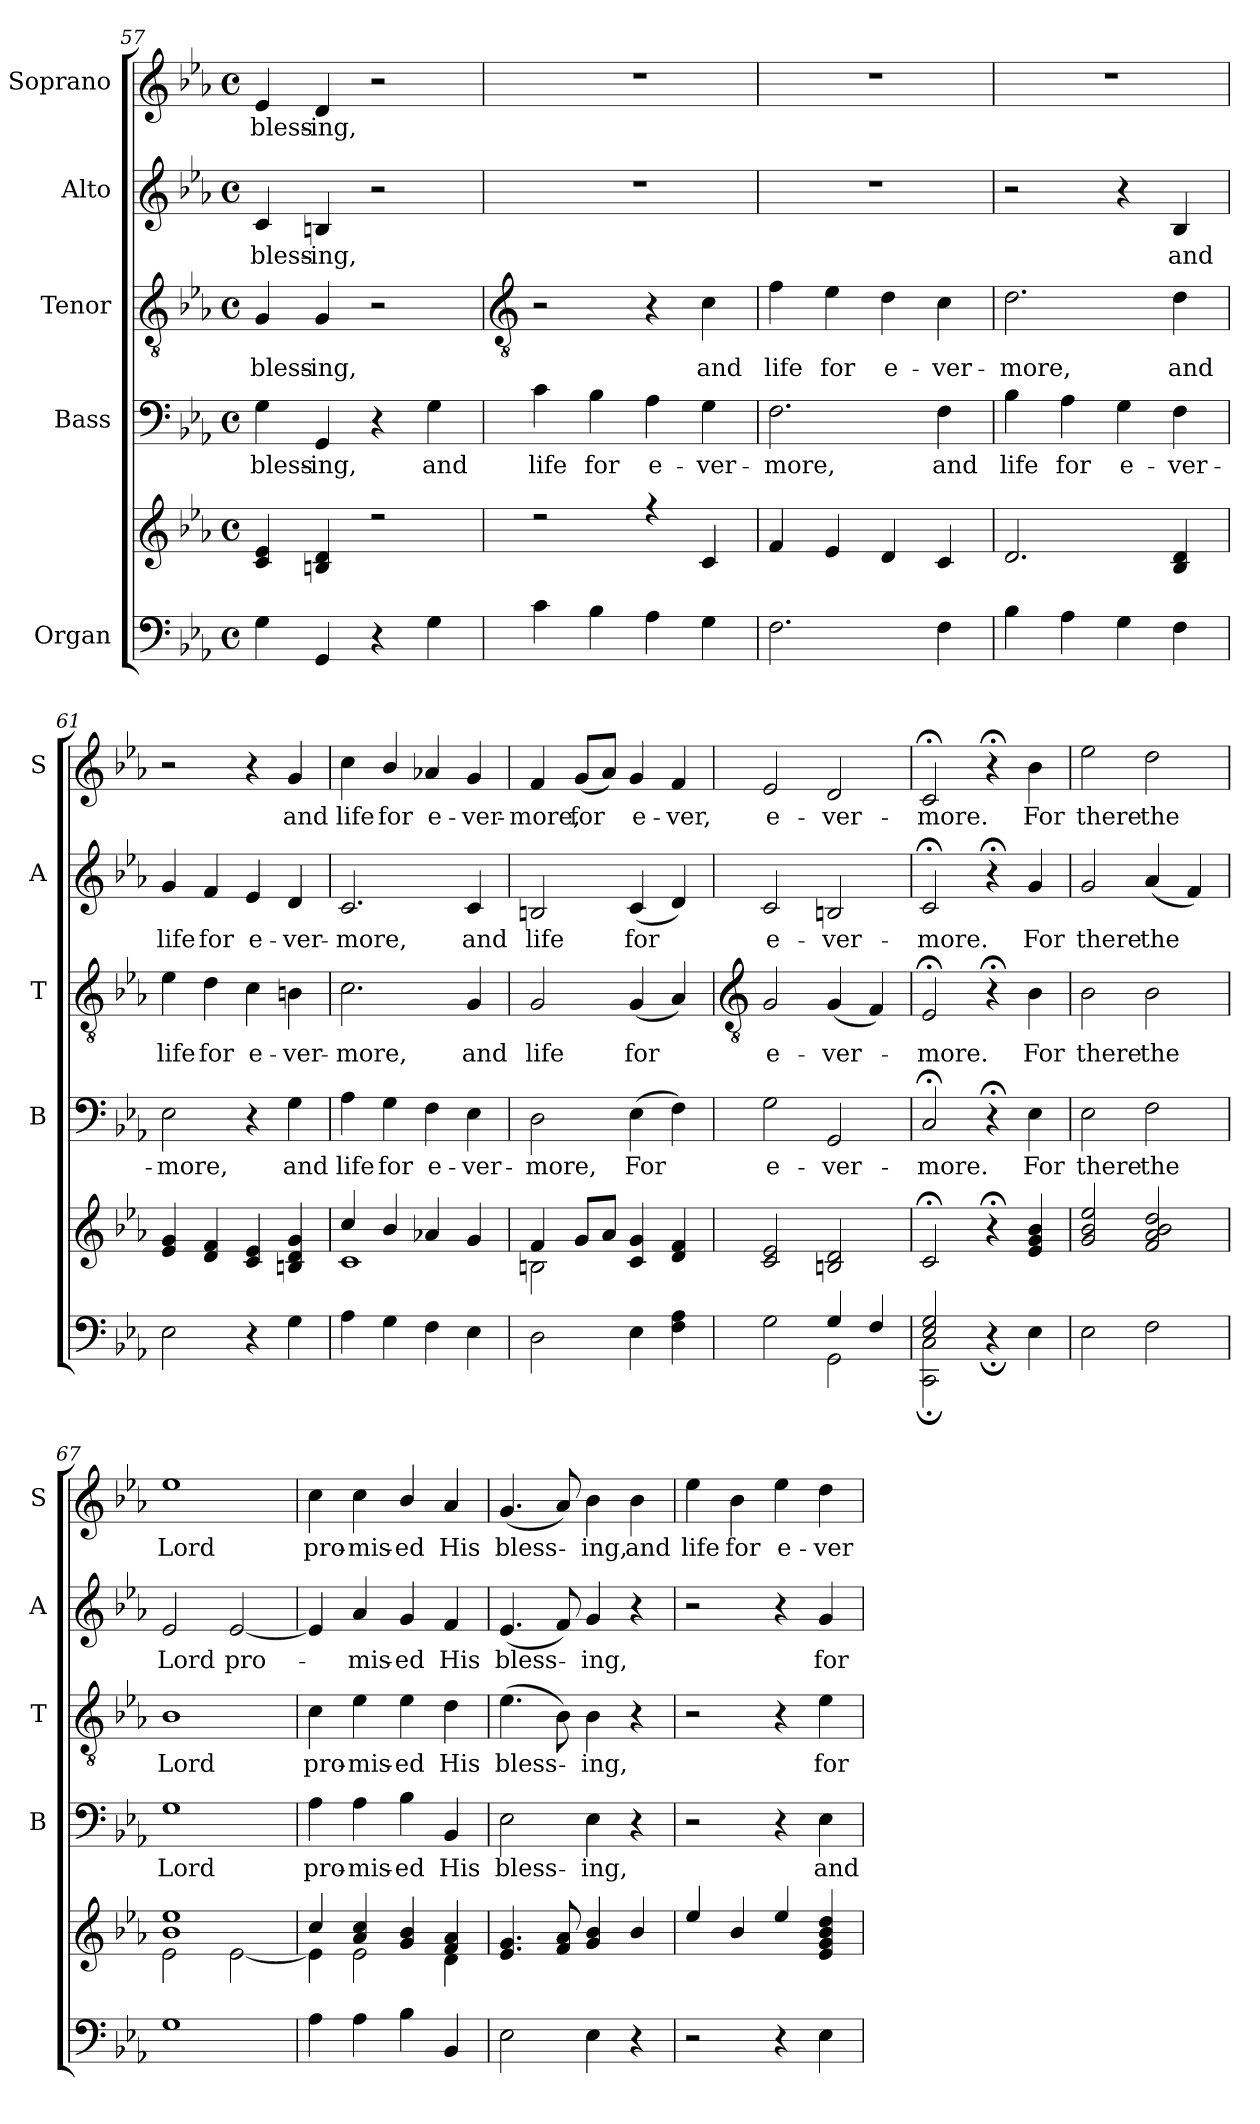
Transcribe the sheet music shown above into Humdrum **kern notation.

**kern	**kern	**kern	**text	**kern	**text	**kern	**text	**kern	**text
*part5	*part5	*part4	*part4	*part3	*part3	*part2	*part2	*part1	*part1
*staff6	*staff5	*staff4	*staff4	*staff3	*staff3	*staff2	*staff2	*staff1	*staff1
*I"Organ	*	*I"Bass	*	*I"Tenor	*	*I"Alto	*	*I"Soprano	*
*	*	*I'B	*	*I'T	*	*I'A	*	*I'S	*
*clefF4	*clefG2	*clefF4	*	*clefGv2	*	*clefG2	*	*clefG2	*
*k[b-e-a-]	*k[b-e-a-]	*k[b-e-a-]	*	*k[b-e-a-]	*	*k[b-e-a-]	*	*k[b-e-a-]	*
*E-:	*E-:	*E-:	*	*E-:	*	*E-:	*	*E-:	*
*M4/4	*M4/4	*M4/4	*	*M4/4	*	*M4/4	*	*M4/4	*
*met(c)	*met(c)	*met(c)	*	*met(c)	*	*met(c)	*	*met(c)	*
=57	=57	=57	=57	=57	=57	=57	=57	=57	=57
*	*^	*	*	*	*	*	*	*	*
!	!	!	!	!LO:LY:b	!	!LO:LY:b	!	!LO:LY:b	!	!LO:LY:b
4G	4c 4e-	1ryy	4G	bless-	4G	bless-	4c	bless-	4e-	bless-
!	!	!	!	!LO:LY:b	!	!LO:LY:b	!	!LO:LY:b	!	!LO:LY:b
4GG	4Bn 4d	.	4GG	-ing,	4G	-ing,	4Bn	-ing,	4d	-ing,
4r	2r	.	4r	.	2r	.	2r	.	2r	.
!	!	!	!	!LO:LY:b	!	!	!	!	!	!
4G	.	.	4G	and	.	.	.	.	.	.
!!LO:LB:g=z
=58	=58	=58	=58	=58	=58	=58	=58	=58	=58	=58
*	*	*	*	*	*clefGv2	*	*	*	*	*
!	!	!	!	!LO:LY:b	!	!	!	!	!	!
4c	2r	1ryy	4c	life	2r	.	1r	.	1r	.
!	!	!	!	!LO:LY:b	!	!	!	!	!	!
4B-	.	.	4B-	for	.	.	.	.	.	.
!	!	!	!	!LO:LY:b	!	!	!	!	!	!
4A-	4r	.	4A-	e-	4r	.	.	.	.	.
!	!	!	!	!LO:LY:b	!	!LO:LY:b	!	!	!	!
4G	4c	.	4G	-ver-	4c	and	.	.	.	.
=59	=59	=59	=59	=59	=59	=59	=59	=59	=59	=59
!	!	!	!	!LO:LY:b	!	!LO:LY:b	!	!	!	!
2.F	4f	1ryy	2.F	-more,	4f	life	1r	.	1r	.
!	!	!	!	!	!	!LO:LY:b	!	!	!	!
.	4e-	.	.	.	4e-	for	.	.	.	.
!	!	!	!	!	!	!LO:LY:b	!	!	!	!
.	4d	.	.	.	4d	e-	.	.	.	.
!	!	!	!	!LO:LY:b	!	!LO:LY:b	!	!	!	!
4F	4c	.	4F	and	4c	-ver-	.	.	.	.
=60	=60	=60	=60	=60	=60	=60	=60	=60	=60	=60
!	!	!	!	!LO:LY:b	!	!LO:LY:b	!	!	!	!
4B-	2.d	1ryy	4B-	life	2.d	-more,	2r	.	1r	.
!	!	!	!	!LO:LY:b	!	!	!	!	!	!
4A-	.	.	4A-	for	.	.	.	.	.	.
!	!	!	!	!LO:LY:b	!	!	!	!	!	!
4G	.	.	4G	e-	.	.	4r	.	.	.
!	!	!	!	!LO:LY:b	!	!LO:LY:b	!	!LO:LY:b	!	!
4F	4B- 4d	.	4F	-ver-	4d	and	4B-	and	.	.
=61	=61	=61	=61	=61	=61	=61	=61	=61	=61	=61
!	!	!	!	!LO:LY:b	!	!LO:LY:b	!	!LO:LY:b	!	!
2E-	4e- 4g	1ryy	2E-	-more,	4e-	life	4g	life	2r	.
!	!	!	!	!	!	!LO:LY:b	!	!LO:LY:b	!	!
.	4d 4f	.	.	.	4d	for	4f	for	.	.
!	!	!	!	!	!	!LO:LY:b	!	!LO:LY:b	!	!
4r	4c 4e-	.	4r	.	4c	e-	4e-	e-	4r	.
!	!	!	!	!LO:LY:b	!	!LO:LY:b	!	!LO:LY:b	!	!LO:LY:b
4G	4Bn 4d 4g	.	4G	and	4Bn	-ver-	4d	-ver-	4g	and
=62	=62	=62	=62	=62	=62	=62	=62	=62	=62	=62
!	!	!	!	!LO:LY:b	!	!LO:LY:b	!	!LO:LY:b	!	!LO:LY:b
4A-	4cc/	1c\	4A-	life	2.c	-more,	2.c	-more,	4cc	life
!	!	!	!	!LO:LY:b	!	!	!	!	!	!LO:LY:b
4G	4b-/	.	4G	for	.	.	.	.	4b-/	for
!	!	!	!	!LO:LY:b	!	!	!	!	!	!LO:LY:b
4F	4a-X	.	4F	e-	.	.	.	.	4a-X	e-
!	!	!	!	!LO:LY:b	!	!LO:LY:b	!	!LO:LY:b	!	!LO:LY:b
4E-	4g	.	4E-	-ver-	4G	and	4c	and	4g	-ver-
=63	=63	=63	=63	=63	=63	=63	=63	=63	=63	=63
!	!	!	!	!LO:LY:b	!	!LO:LY:b	!	!LO:LY:b	!	!LO:LY:b
2D	4f	2Bn\	2D	-more,	2G	life	2Bn	life	4f	-more,
!	!	!	!	!	!	!	!	!	!	!LO:LY:b
.	8gL	.	.	.	.	.	.	.	(<8gL	for
.	8a-J	.	.	.	.	.	.	.	8a-J)	.
!	!	!	!	!LO:LY:b	!	!LO:LY:b	!	!LO:LY:b	!	!LO:LY:b
4E-	4c 4g	2ryy	(>4E-	For	(<4G	for	(<4c	for	4g	e-
!	!	!	!	!	!	!	!	!	!	!LO:LY:b
4F 4A-	4d 4f	.	4F)	.	4A-)	.	4d)	.	4f	-ver,
!!LO:LB:g=z
=64	=64	=64	=64	=64	=64	=64	=64	=64	=64	=64
*	*	*	*	*	*clefGv2	*	*	*	*	*
*^	*	*	*	*	*	*	*	*	*	*
!	!	!	!	!	!LO:LY:b	!	!LO:LY:b	!	!LO:LY:b	!	!LO:LY:b
2ryy	2G	2c 2e-	2ryy	2G	e-	2G	e-	2c	e-	2e-	e-
!	!	!	!	!	!LO:LY:b	!	!LO:LY:b	!	!LO:LY:b	!	!LO:LY:b
4G/	2GG\	2Bn 2d	2ryy	2GG	-ver-	(<4G	-ver-	2Bn	-ver-	2d	-ver-
4F/	.	.	.	.	.	4F)	.	.	.	.	.
=65	=65	=65	=65	=65	=65	=65	=65	=65	=65	=65	=65
!	!	!	!	!	!LO:LY:b	!	!LO:LY:b	!	!LO:LY:b	!	!LO:LY:b
2E-/ 2G/	2CC\; 2C\;	2c;<	2ryy	2C;<	-more.	2E-;<	more.	2c;<	-more.	2c;<	-more.
2ryy	4r;	4r;<	2ryy	4r;<	.	4r;<	.	4r;<	.	4r;<	.
!	!	!	!	!	!LO:LY:b	!	!LO:LY:b	!	!LO:LY:b	!	!LO:LY:b
.	4E-	4e- 4g 4b-	.	4E-	For	4B-	For	4g	For	4b-	For
=66	=66	=66	=66	=66	=66	=66	=66	=66	=66	=66	=66
!	!	!	!	!	!LO:LY:b	!	!LO:LY:b	!	!LO:LY:b	!	!LO:LY:b
*v	*v	*	*	*	*	*	*	*	*	*	*
2E-	2g 2b- 2ee-	1ryy	2E-	there	2B-	there	2g	there	2ee-	there
!	!	!	!	!LO:LY:b	!	!LO:LY:b	!	!LO:LY:b	!	!LO:LY:b
2F	2f 2a- 2b- 2dd	.	2F	the	2B-	the	(<4a-	the	2dd	the
.	.	.	.	.	.	.	4f)	.	.	.
=67	=67	=67	=67	=67	=67	=67	=67	=67	=67	=67
!	!	!	!	!LO:LY:b	!	!LO:LY:b	!	!LO:LY:b	!	!LO:LY:b
1G	1b- 1ee-	2e-\	1G	Lord	1B-	Lord	2e-	Lord	1ee-	Lord
!	!	!	!	!	!	!	!	!LO:LY:b	!	!
.	.	[2e-\	.	.	.	.	[2e-	pro-	.	.
=68	=68	=68	=68	=68	=68	=68	=68	=68	=68	=68
!	!	!	!	!LO:LY:b	!	!LO:LY:b	!	!	!	!LO:LY:b
4A-	4cc/	4e-\]	4A-	pro-	4c	pro-	4e-]	.	4cc	pro-
!	!	!	!	!LO:LY:b	!	!LO:LY:b	!	!LO:LY:b	!	!LO:LY:b
4A-	4a-/ 4cc/	2e-\	4A-	-mis-	4e-	-mis-	4a-	mis-	4cc	-mis-
!	!	!	!	!LO:LY:b	!	!LO:LY:b	!	!LO:LY:b	!	!LO:LY:b
4B-	4g/ 4b-/	.	4B-	-ed	4e-	-ed	4g	-ed	4b-/	-ed
!	!	!	!	!LO:LY:b	!	!LO:LY:b	!	!LO:LY:b	!	!LO:LY:b
4BB-	4f 4a-	4d\	4BB-	His	4d	His	4f	His	4a-	His
=69	=69	=69	=69	=69	=69	=69	=69	=69	=69	=69
!	!	!	!	!LO:LY:b	!	!LO:LY:b	!	!LO:LY:b	!	!LO:LY:b
2E-	4.e- 4.g	1ryy	2E-	bless-	(>4.e-	bless-	(<4.e-	bless-	(<4.g	bless-
.	8f 8a-	.	.	.	8B-)	.	8f)	.	8a-)	.
!	!	!	!	!LO:LY:b	!	!LO:LY:b	!	!LO:LY:b	!	!LO:LY:b
4E-	4g 4b-	.	4E-	-ing,	4B-\	ing,	4g	ing,	4b-	ing,
!	!	!	!	!	!	!	!	!	!	!LO:LY:b
4r	4b-	.	4r	.	4r	.	4r	.	4b-	and
=70	=70	=70	=70	=70	=70	=70	=70	=70	=70	=70
!	!	!	!	!	!	!	!	!	!	!LO:LY:b
2r	4ee-	1ryy	2r	.	2r	.	2r	.	4ee-	life
!	!	!	!	!	!	!	!	!	!	!LO:LY:b
.	4b-	.	.	.	.	.	.	.	4b-	for
!	!	!	!	!	!	!	!	!	!	!LO:LY:b
4r	4ee-	.	4r	.	4r	.	4r	.	4ee-	e-
!	!	!	!	!LO:LY:b	!	!LO:LY:b	!	!LO:LY:b	!	!LO:LY:b
4E-	4e- 4g 4b- 4dd	.	4E-	and	4e-	for	4g	for	4dd	-ver-
*	*v	*v	*	*	*	*	*	*	*	*
=	=	=	=	=	=	=	=	=	=
*-	*-	*-	*-	*-	*-	*-	*-	*-	*-
